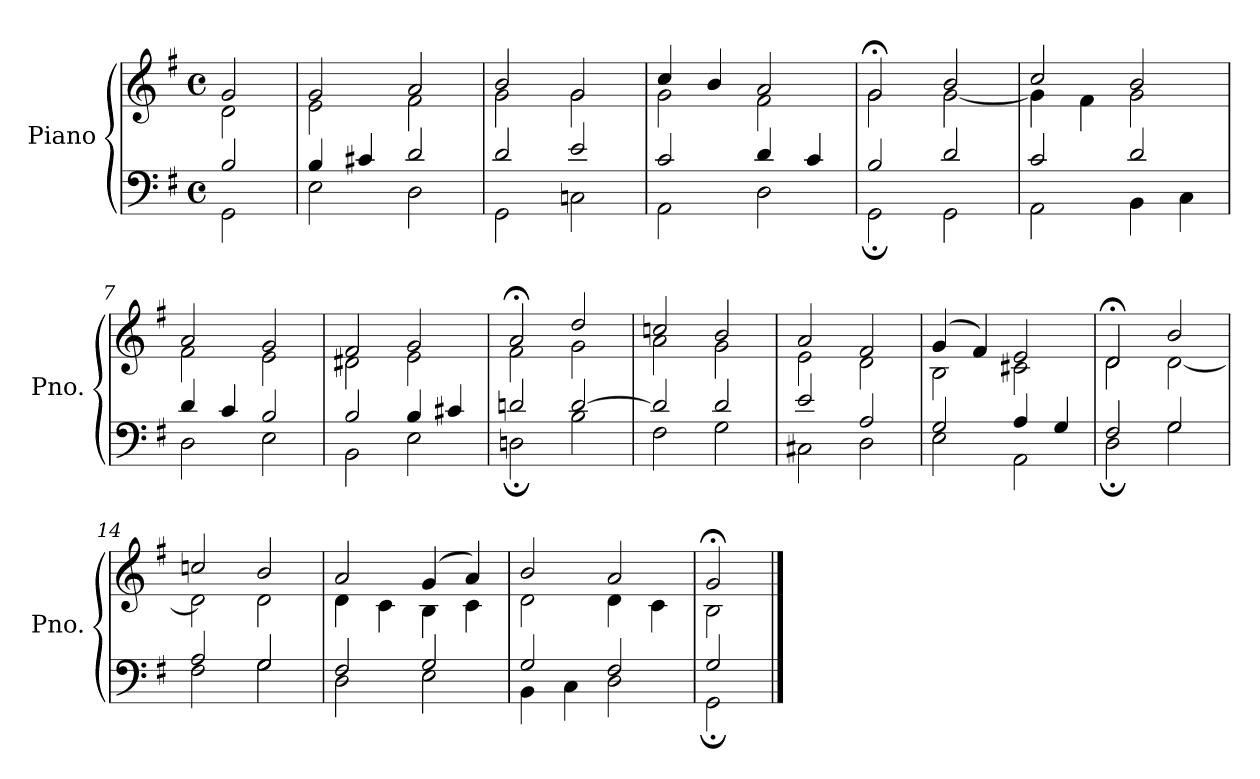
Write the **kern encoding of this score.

**kern	**kern
*part1	*part1
*staff2	*staff1
*I"Piano	*
*I'Pno.	*
*clefF4	*clefG2
*k[f#]	*k[f#]
*M4/4	*M4/4
*met(c)	*met(c)
=1	=1
*^	*^
2B/	2GG\	2g/	2d\
=2	=2	=2	=2
4B/	2E\	2g/	2e\
4c#X/	.	.	.
2d/	2D\	2a/	2f#\
=3	=3	=3	=3
2d/	2GG\	2b/	2g\
2e/	2Cn\	2g/	2g\
=4	=4	=4	=4
2c/	2AA\	4cc/	2g\
.	.	4b/	.
4d/	2D\	2a/	2f#\
4c/	.	.	.
=5	=5	=5	=5
2B/	2GG;\	2g;</	2g\
2d/	2GG\	2b/	[2g\
=6	=6	=6	=6
2c/	2AA\	2cc/	4g\]
.	.	.	4f#\
2d/	4BB\	2b/	2g\
.	4C\	.	.
=7	=7	=7	=7
4d/	2D\	2a/	2f#\
4c/	.	.	.
2B/	2E\	2g/	2e\
=8	=8	=8	=8
2B/	2BB\	2f#/	2d#X\
4B/	2E\	2g/	2e\
4c#X/	.	.	.
=9	=9	=9	=9
2dn/	2Dn;\	2a;</	2f#\
[2d/	2B\	2dd/	2g\
!!LO:LB:g=z	!!
=10	=10	=10	=10
2d/]	2F#\	2ccn/	2a\
2d/	2G\	2b/	2g\
=11	=11	=11	=11
2e/	2C#X\	2a/	2e\
2A/	2D\	2f#/	2d\
=12	=12	=12	=12
2G/	2E\	(4g/	2B\
.	.	4f#/)	.
4A/	2AA\	2e/	2c#X\
4G/	.	.	.
=13	=13	=13	=13
2F#/	2D;\	2d;</	2d\
2G/	2G\	2b/	[2d\
=14	=14	=14	=14
2A/	2F#\	2ccn/	2d\]
2G/	2G\	2b/	2d\
=15	=15	=15	=15
2F#/	2D\	2a/	4d\
.	.	.	4c\
2G/	2E\	(4g/	4B\
.	.	4a/)	4c\
=16	=16	=16	=16
2G/	4BB\	2b/	2d\
.	4C\	.	.
2F#/	2D\	2a/	4d\
.	.	.	4c\
=17	=17	=17	=17
2G/	2GG;\	2g;</	2B\
*v	*v	*	*
*	*v	*v
==	==
*-	*-
